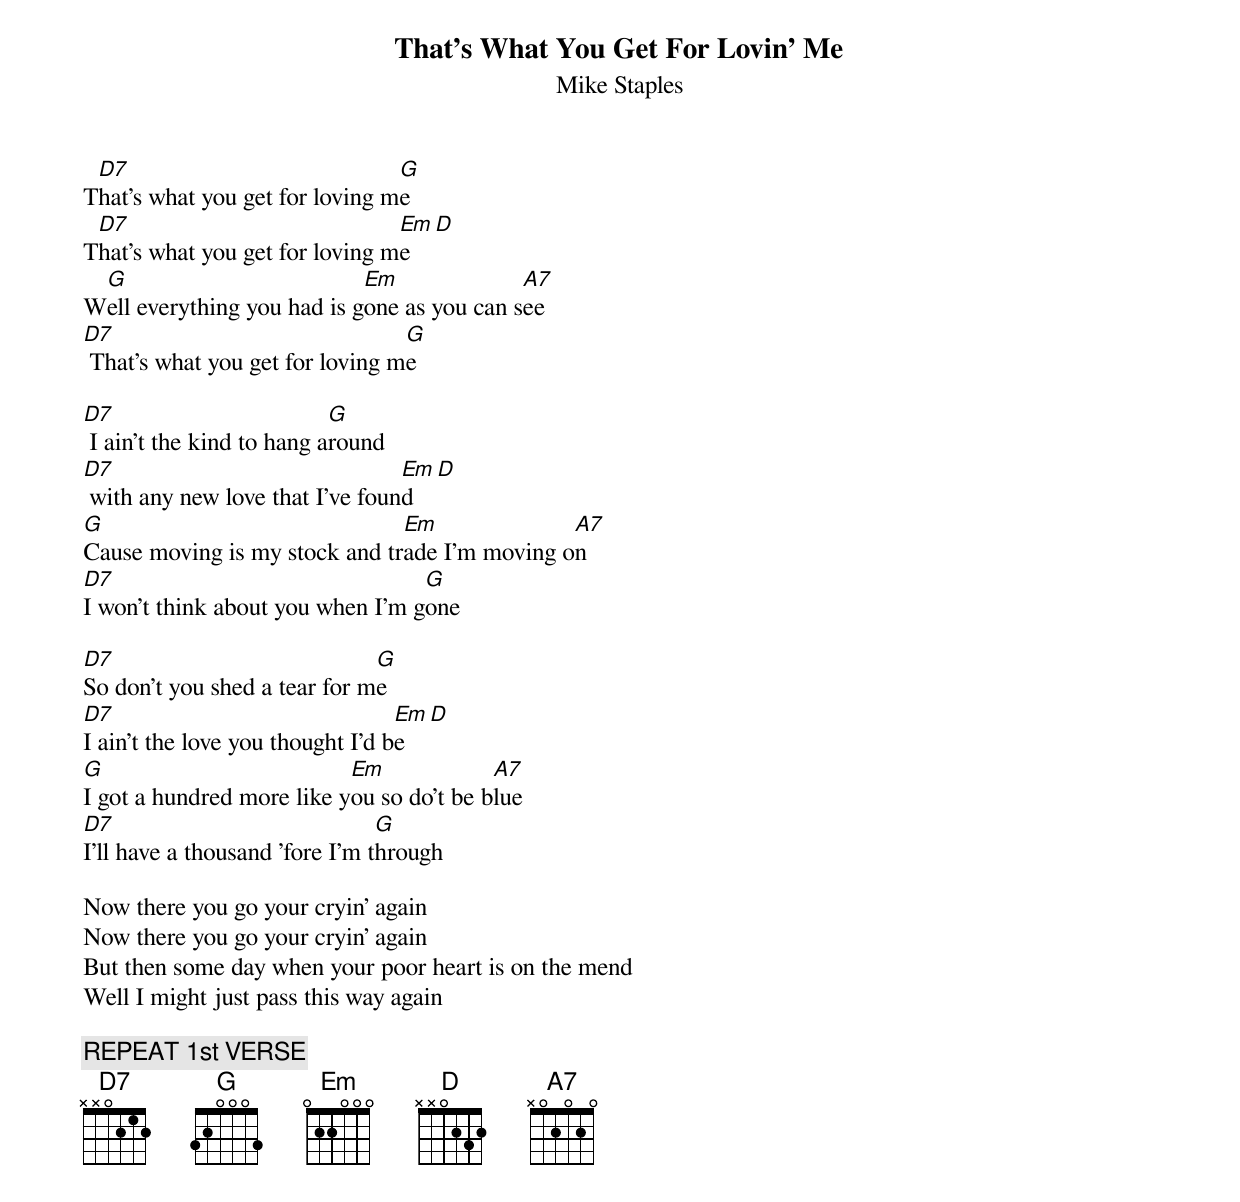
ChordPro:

{title:That's What You Get For Lovin' Me}
{subtitle:Mike Staples}

T[D7]hat's what you get for loving m[G]e
T[D7]hat's what you get for loving m[Em]e[D]
W[G]ell everything you had is g[Em]one as you can s[A7]ee
[D7] That's what you get for loving m[G]e

[D7] I ain't the kind to hang a[G]round
[D7] with any new love that I've foun[Em]d [D]
[G]Cause moving is my stock and tr[Em]ade I'm moving o[A7]n
[D7]I won't think about you when I'm g[G]one

[D7]So don't you shed a tear for m[G]e
[D7]I ain't the love you thought I'd b[Em]e[D]
[G]I got a hundred more like y[Em]ou so do't be b[A7]lue
[D7]I'll have a thousand 'fore I'm t[G]hrough

Now there you go your cryin' again
Now there you go your cryin' again
But then some day when your poor heart is on the mend
Well I might just pass this way again

{c:REPEAT 1st VERSE}
